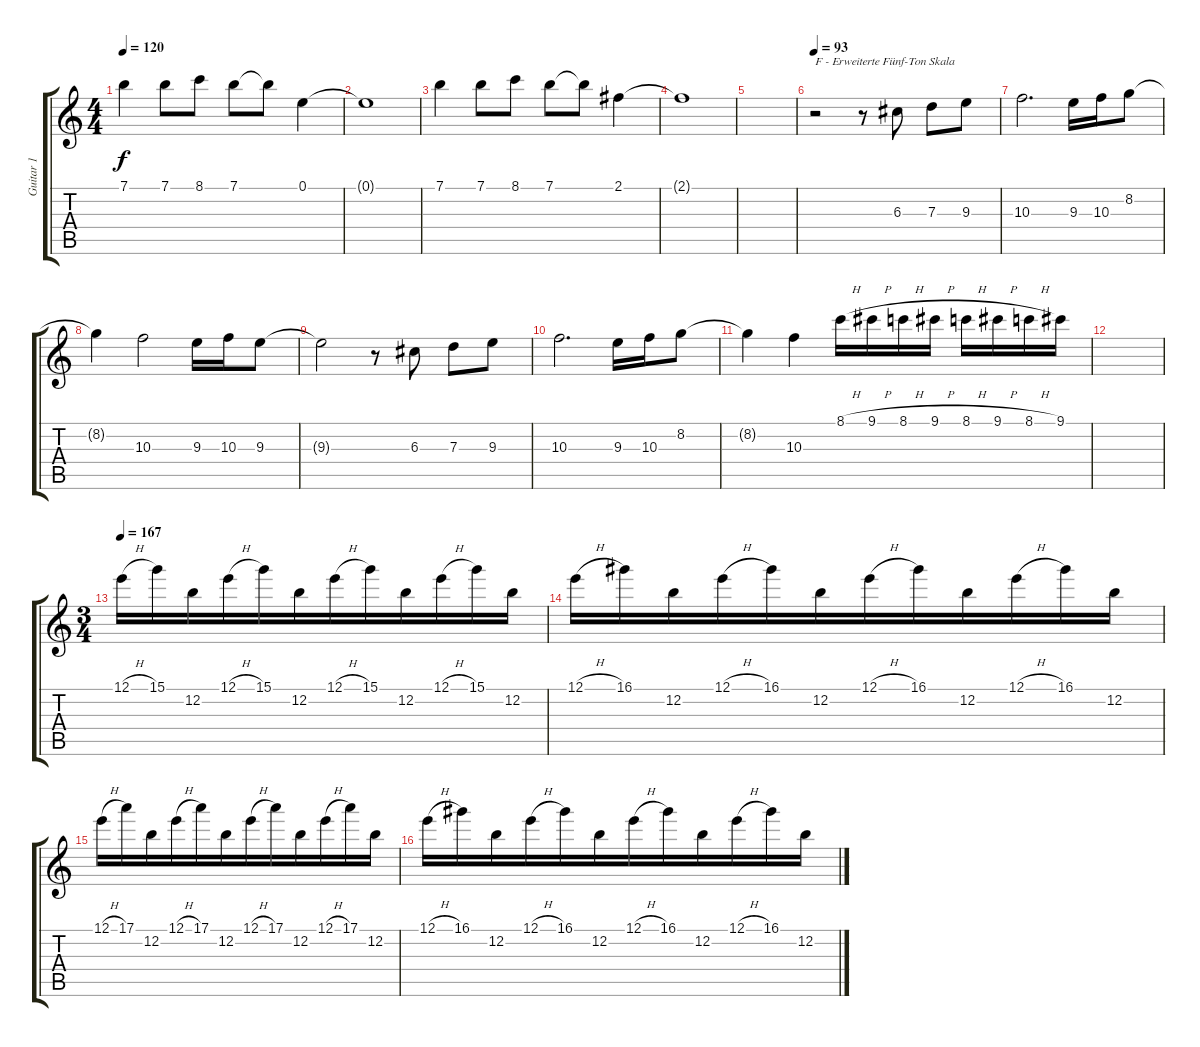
\track ("Guitar 1" "Guitar 1") {instrument distortionguitar}
\staff {score tabs}
\tuning (E4 B3 G3 D3 A2 D2) {hide}
\ts (4 4)
\tempo 120
\clef g2
\ks c
7.1.4{dy f} 7.1.8 8.1.8 7.1.8 7.1{t}.8 0.1.4 |
0.1{t}.1 |
7.1.4 7.1.8 8.1.8 7.1.8 7.1{t}.8 2.1.4 |
2.1{t}.1 |
|
\tempo 93
r.2{txt "F - Erweiterte Fünf-Ton Skala"} r.8 6.3.8 7.3.8 9.3.8 |
10.3.2{d} 9.3.16 10.3.16 8.2.8 |
8.2{t}.4 10.3.2 9.3.16 10.3.16 9.3.8 |
9.3{t}.2 r.8 6.3.8 7.3.8 9.3.8 |
10.3.2{d} 9.3.16 10.3.16 8.2.8 |
8.2{t}.4 10.3.4 8.1{h}.16 9.1{h}.16 8.1{h}.16 9.1{h}.16 8.1{h}.16 9.1{h}.16 8.1{h}.16 9.1.16 |
|
\ts (3 4)
\tempo 167
12.1{h}.16{beam merge} 15.1.16{beam merge} 12.2.16 12.1{h}.16{beam merge} 15.1.16{beam merge} 12.2.16 12.1{h}.16{beam merge} 15.1.16{beam merge} 12.2.16 12.1{h}.16{beam merge} 15.1.16{beam merge} 12.2.16 |
12.1{h}.16{beam merge} 16.1.16{beam merge} 12.2.16 12.1{h}.16{beam merge} 16.1.16{beam merge} 12.2.16 12.1{h}.16{beam merge} 16.1.16{beam merge} 12.2.16 12.1{h}.16{beam merge} 16.1.16{beam merge} 12.2.16 |
12.1{h}.16{beam merge} 17.1.16{beam merge} 12.2.16 12.1{h}.16{beam merge} 17.1.16{beam merge} 12.2.16 12.1{h}.16{beam merge} 17.1.16{beam merge} 12.2.16 12.1{h}.16{beam merge} 17.1.16{beam merge} 12.2.16 |
12.1{h}.16{beam merge} 16.1.16{beam merge} 12.2.16 12.1{h}.16{beam merge} 16.1.16{beam merge} 12.2.16 12.1{h}.16{beam merge} 16.1.16{beam merge} 12.2.16 12.1{h}.16{beam merge} 16.1.16{beam merge} 12.2.16
